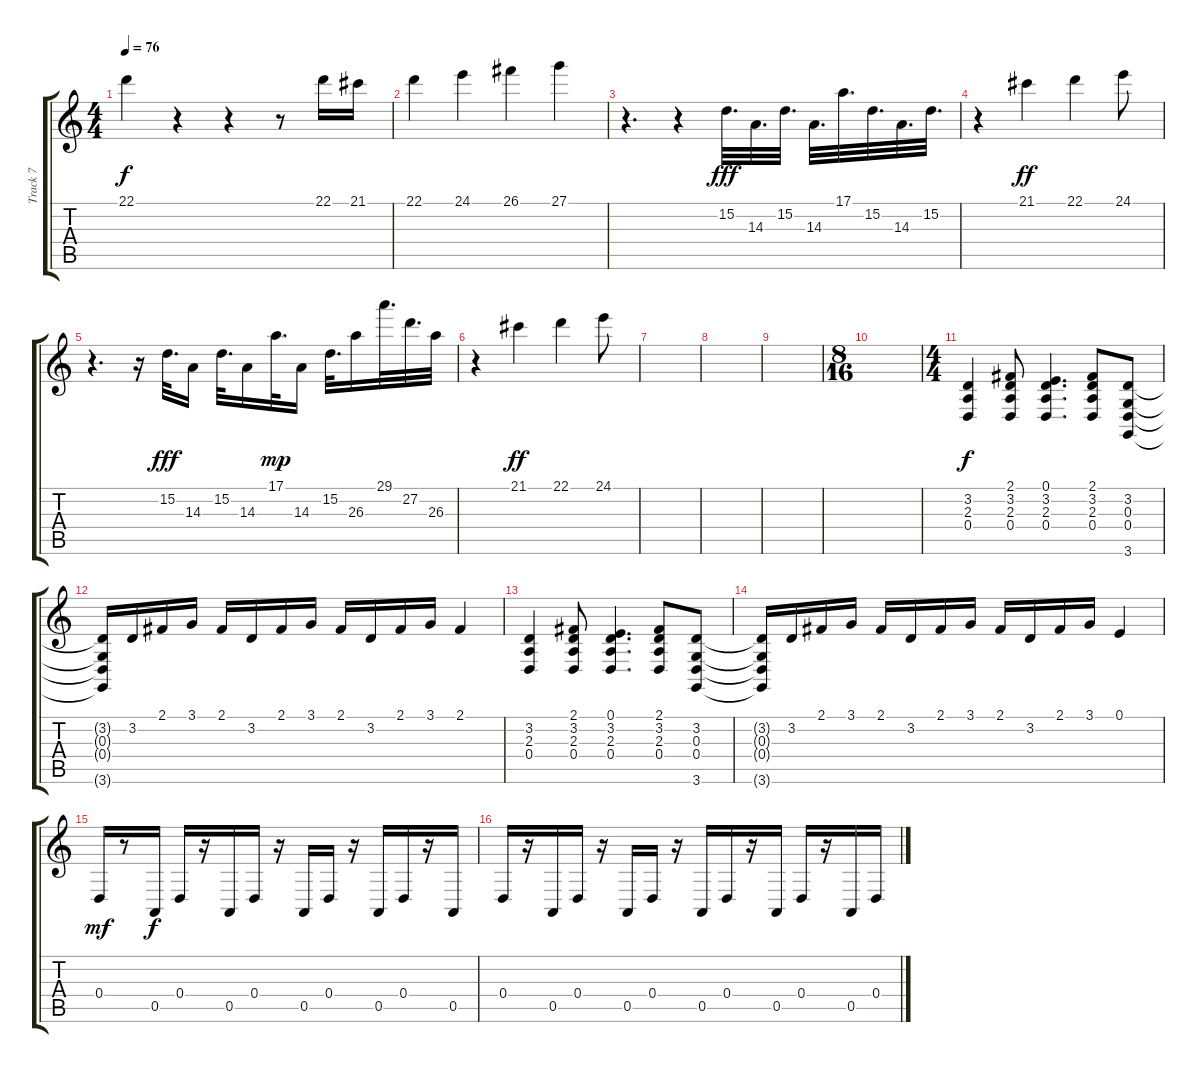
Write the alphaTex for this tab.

\track ("Track 7" "Track 7") {instrument brightacousticpiano}
\staff {score tabs}
\tuning (E4 B3 G3 D3 A2 E2) {hide}
\ts (4 4)
\tempo 76
\clef g2
\ks c
22.1.4{dy f} r.4 r.4 r.8 22.1.16{volume 9} 21.1.16 |
22.1.4 24.1.4 26.1.4 27.1.4 |
r.4{d} r.4 15.2.32{d dy fff volume 13 instrument pad6metallic} 14.3.32{d} 15.2.32{d} 14.3.32{d} 17.1.32{d} 15.2.32{d} 14.3.32{d} 15.2.32{d} |
r.4{volume 9 instrument fx7echoes} 21.1.4{dy ff} 22.1.4 24.1.8 |
r.4{d} r.16{volume 13 instrument pad6metallic} 15.2.32{d dy fff volume 13 instrument pad6metallic} 14.3.16 15.2.32{d} 14.3.16 17.1.32{d dy mp} 14.3.16 15.2.32{d} 26.3.16 29.1.32{d} 27.2.32{d} 26.3.32 |
r.4{volume 9 instrument fx7echoes} 21.1.4{dy ff} 22.1.4 24.1.8 |
|
|
|
\ts (8 16)
|
\ts (4 4)
(3.2 2.3 0.4).4{dy f volume 12 balance 8 instrument brightacousticpiano} (2.1 3.2 2.3 0.4).8 (0.1 3.2 2.3 0.4).4{d} (2.1 3.2 2.3 0.4).8 (3.2 0.3 0.4 3.6).8 |
(3.2{t} 0.3{t} 0.4{t} 3.6{t}).16 3.2.16{volume 8 balance 0 instrument fx1rain} 2.1.16 3.1.16 2.1.16 3.2.16 2.1.16 3.1.16 2.1.16 3.2.16 2.1.16 3.1.16 2.1.4 |
(3.2 2.3 0.4).4{volume 12 balance 8 instrument brightacousticpiano} (2.1 3.2 2.3 0.4).8 (0.1 3.2 2.3 0.4).4{d} (2.1 3.2 2.3 0.4).8 (3.2 0.3 0.4 3.6).8 |
(3.2{t} 0.3{t} 0.4{t} 3.6{t}).16 3.2.16{volume 8 balance 0 instrument fx1rain} 2.1.16 3.1.16 2.1.16 3.2.16 2.1.16 3.1.16 2.1.16 3.2.16 2.1.16 3.1.16 0.1.4{volume 12 balance 8 instrument brightacousticpiano} |
0.4.16{dy mf balance 0 instrument fx8scifi} r.8 0.5.16{dy f volume 0} 0.4.16 r.16 0.5.16 0.4.16 r.16 0.5.16 0.4.16 r.16 0.5.16 0.4.16 r.16 0.5.16 |
0.4.16 r.16 0.5.16 0.4.16 r.16 0.5.16 0.4.16 r.16 0.5.16 0.4.16 r.16 0.5.16 0.4.16 r.16 0.5.16 0.4.16{volume 10 balance 16}
